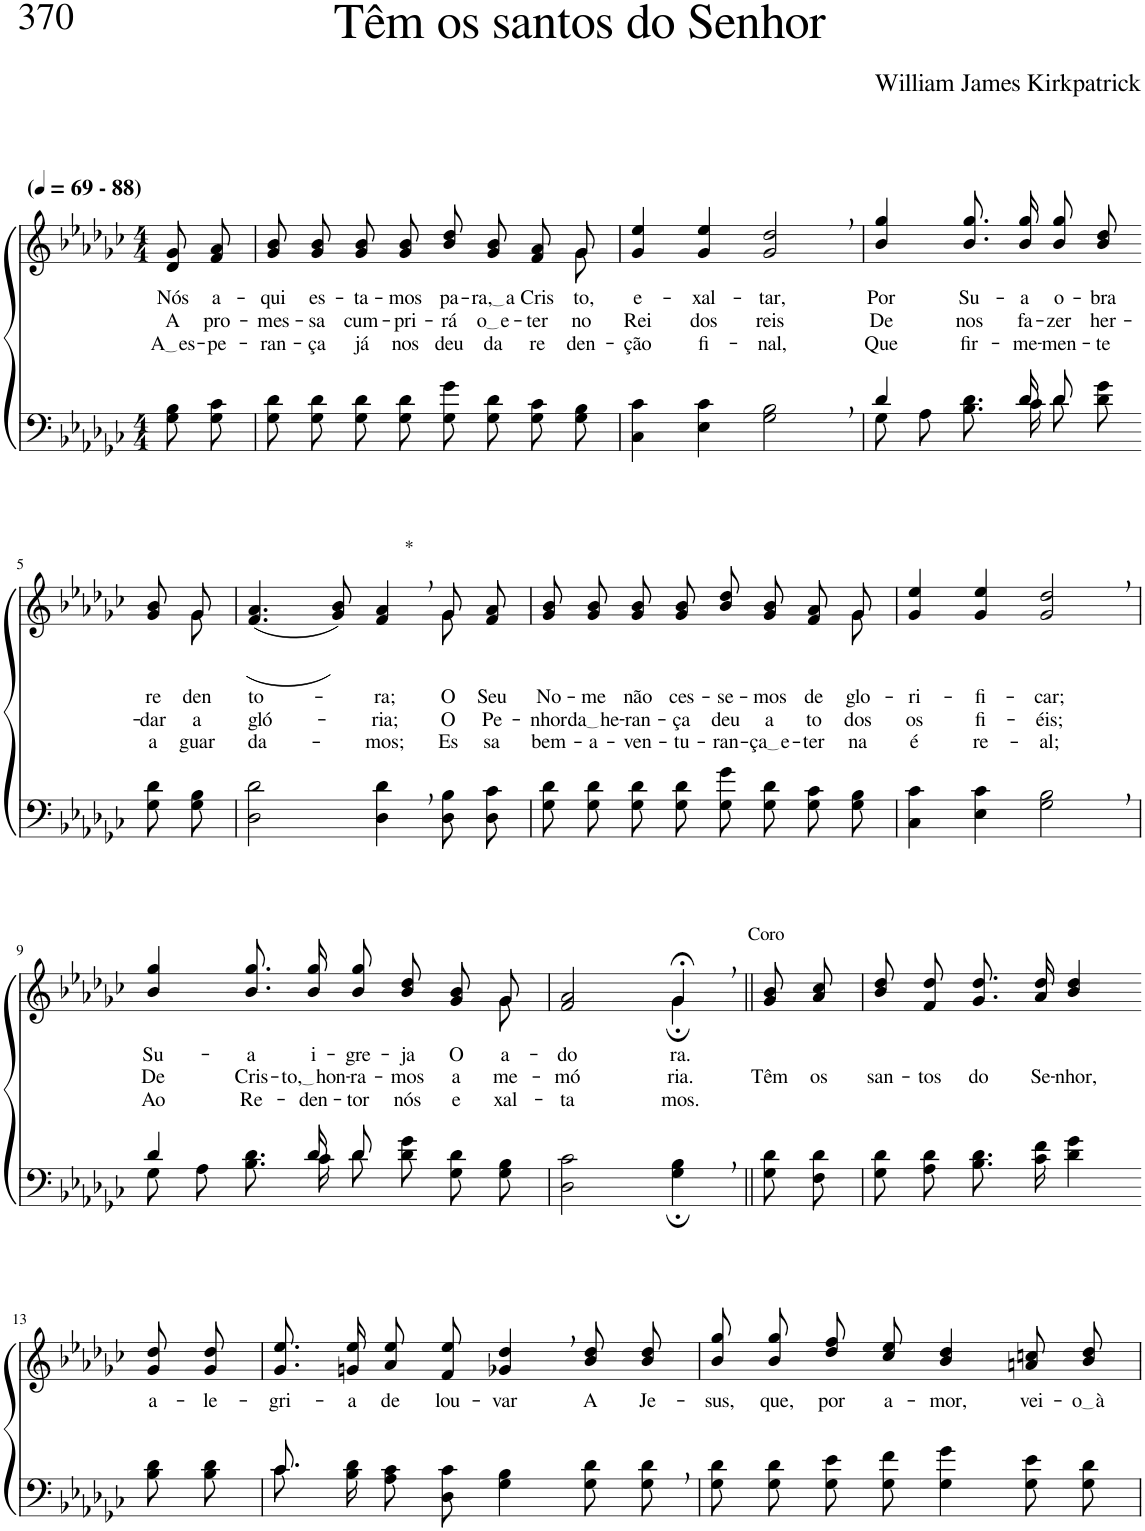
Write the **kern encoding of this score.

**kern	**kern	**text	**text	**text
*part2	*part1	*part1	*part1	*part1
*staff2	*staff1	*staff1	*staff1	*staff1
*I"Parte III e IV	*I"Parte I e II	*	*	*
*clefF4	*clefG2	*	*	*
*Trd2c3	*Trd2c3	*	*	*
*k[b-e-a-d-g-c-]	*k[b-e-a-d-g-c-]	*	*	*
*M4/4	*M4/4	*	*	*
*MM69	*MM69	*	*	*
=1	=1	=1	=1	=1
!	!LO:TX:a:B:t=(	!	!	!
!	!LO:TX:a:B:t=- 88)	!	!	!
!	!	!LO:LY:b	!LO:LY:b	!LO:LY:b
8G-\ 8B-\L	8d-/ 8g-/L	Nós	A	A es
!	!	!LO:LY:b	!LO:LY:b	!LO:LY:b
8G-\ 8c-\J	8f/ 8a-/J	a-	pro-	-pe-
=2	=2	=2	=2	=2
!	!	!LO:LY:b	!LO:LY:b	!LO:LY:b
*	*^	*	*	*
8G-\ 8d-\L	8g-/ 8b-/L	2..ryy	-qui	-mes-	-ran-
!	!	!	!LO:LY:b	!LO:LY:b	!LO:LY:b
8G-\ 8d-\J	8g-/ 8b-/J	.	es-	-sa	-ça
!	!	!	!LO:LY:b	!LO:LY:b	!LO:LY:b
8G-\ 8d-\L	8g-/ 8b-/L	.	-ta-	cum-	já
!	!	!	!LO:LY:b	!LO:LY:b	!LO:LY:b
8G-\ 8d-\J	8g-/ 8b-/J	.	-mos	-pri-	nos
!	!	!	!LO:LY:b	!LO:LY:b	!LO:LY:b
8G-\ 8g-\L	8b-\ 8dd-\L	.	pa-	-rá	deu
!	!	!	!LO:LY:b	!LO:LY:b	!LO:LY:b
8G-\ 8d-\J	8g-\ 8b-\J	.	ra, a	o e	da
!	!	!	!LO:LY:b	!LO:LY:b	!LO:LY:b
8G-\ 8c-\L	8f/ 8a-/L	.	Cris-	-ter-	re-
!	!	!	!LO:LY:b	!LO:LY:b	!LO:LY:b
8G-\ 8B-\J	8g-/J	8g-\	-to,	-no	-den-
=3	=3	=3	=3	=3	=3
!	!	!	!LO:LY:b	!LO:LY:b	!LO:LY:b
*	*v	*v	*	*	*
4C-\ 4c-\	4g-/ 4ee-/	e-	Rei	-ção
!	!	!LO:LY:b	!LO:LY:b	!LO:LY:b
4E-\ 4c-\	4g-/ 4ee-/	-xal-	dos	fi-
!	!	!LO:LY:b	!LO:LY:b	!LO:LY:b
2G-\, 2B-\,	2g-/, 2dd-/,	-tar,	reis	-nal,
=4	=4	=4	=4	=4
*^	*	*	*	*
!	!	!	!LO:LY:b	!LO:LY:b	!LO:LY:b
4d-/	8G-\L	4b-/ 4gg-/	Por	De	Que
.	8A-\J	.	.	.	.
!	!	!	!LO:LY:b	!LO:LY:b	!LO:LY:b
8.ryy	8.B-\ 8.d-\L	8.b-\ 8.gg-\L	Su-	nos	fir-
!	!	!	!LO:LY:b	!LO:LY:b	!LO:LY:b
16d-/	16c-\Jk	16b-\ 16gg-\Jk	-a	fa-	-me-
!	!	!	!LO:LY:b	!LO:LY:b	!LO:LY:b
8d-/	8d-\L	8b-\ 8gg-\L	o-	-zer	-men-
!	!	!	!LO:LY:b	!LO:LY:b	!LO:LY:b
8ryy	8d-\ 8g-\J	8b-\ 8dd-\J	-bra	her-	-te
!!LO:LB:g=z
=5-	=5-	=5-	=5-	=5-	=5-
!	!	!	!LO:LY:b	!LO:LY:b	!LO:LY:b
*v	*v	*^	*	*	*
8G-\ 8d-\L	8g-/ 8b-/L	8ryy	re-	-dar	a-
!	!	!	!LO:LY:b	!LO:LY:b	!LO:LY:b
8G-\ 8B-\J	8g-/J	8g-\	-den-	a	-guar-
=6	=6	=6	=6	=6	=6
!	!	!	!LO:LY:b	!LO:LY:b	!LO:LY:b
2D-\ 2d-\	((4.f/ 4.a-/	2.ryy	-to-	gló-	-da-
.	8g-/ 8b-/))	.	.	.	.
!	!LO:TX:a:t=*	!	!	!	!
!	!	!	!LO:LY:b	!LO:LY:b	!LO:LY:b
4D-\, 4d-\,	4f/, 4a-/,	.	-ra;	-ria;	-mos;
!	!	!	!LO:LY:b	!LO:LY:b	!LO:LY:b
8D-\ 8B-\L	8g-/L	8g-\	O	O	Es-
!	!	!	!LO:LY:b	!LO:LY:b	!LO:LY:b
8D-\ 8c-\J	8f/ 8a-/J	8ryy	Seu	Pe-	-sa
=7	=7	=7	=7	=7	=7
!	!	!	!LO:LY:b	!LO:LY:b	!LO:LY:b
8G-\ 8d-\L	8g-/ 8b-/L	2..ryy	No-	-nhor	bem-
!	!	!	!LO:LY:b	!LO:LY:b	!LO:LY:b
8G-\ 8d-\J	8g-/ 8b-/J	.	-me	da he	-a-
!	!	!	!LO:LY:b	!LO:LY:b	!LO:LY:b
8G-\ 8d-\L	8g-/ 8b-/L	.	não	-ran-	-ven-
!	!	!	!LO:LY:b	!LO:LY:b	!LO:LY:b
8G-\ 8d-\J	8g-/ 8b-/J	.	ces-	-ça	-tu-
!	!	!	!LO:LY:b	!LO:LY:b	!LO:LY:b
8G-\ 8g-\L	8b-\ 8dd-\L	.	-se-	deu	-ran-
!	!	!	!LO:LY:b	!LO:LY:b	!LO:LY:b
8G-\ 8d-\J	8g-\ 8b-\J	.	-mos	a	ça e
!	!	!	!LO:LY:b	!LO:LY:b	!LO:LY:b
8G-\ 8c-\L	8f/ 8a-/L	.	de	to-	-ter-
!	!	!	!LO:LY:b	!LO:LY:b	!LO:LY:b
8G-\ 8B-\J	8g-/J	8g-\	glo-	-dos	-na
=8	=8	=8	=8	=8	=8
!	!	!	!LO:LY:b	!LO:LY:b	!LO:LY:b
*	*v	*v	*	*	*
4C-\ 4c-\	4g-/ 4ee-/	-ri-	os	é
!	!	!LO:LY:b	!LO:LY:b	!LO:LY:b
4E-\ 4c-\	4g-/ 4ee-/	-fi-	fi-	re-
!	!	!LO:LY:b	!LO:LY:b	!LO:LY:b
2G-\, 2B-\,	2g-/, 2dd-/,	-car;	-éis;	-al;
!!LO:LB:g=z
=9	=9	=9	=9	=9
*^	*	*	*	*
!	!	!	!LO:LY:b	!LO:LY:b	!LO:LY:b
*	*	*^	*	*	*
4d-/	8G-\L	4b-/ 4gg-/	2..ryy	Su-	De	Ao
.	8A-\J	.	.	.	.	.
!	!	!	!	!LO:LY:b	!LO:LY:b	!LO:LY:b
8.ryy	8.B-\ 8.d-\L	8.b-\ 8.gg-\L	.	-a	Cris-	Re-
!	!	!	!	!LO:LY:b	!LO:LY:b	!LO:LY:b
16d-/	16c-\Jk	16b-\ 16gg-\Jk	.	i-	to, hon	-den-
!	!	!	!	!LO:LY:b	!LO:LY:b	!LO:LY:b
8d-/	8d-\L	8b-\ 8gg-\L	.	-gre-	-ra-	-tor
!	!	!	!	!LO:LY:b	!LO:LY:b	!LO:LY:b
4.ryy	8d-\ 8g-\J	8b-\ 8dd-\J	.	-ja	-mos	nós
!	!	!	!	!LO:LY:b	!LO:LY:b	!LO:LY:b
.	8G-\ 8d-\L	8g-/ 8b-/L	.	O	a	e-
!	!	!	!	!LO:LY:b	!LO:LY:b	!LO:LY:b
.	8G-\ 8B-\J	8g-/J	8g-\	a-	me-	-xal-
=10	=10	=10	=10	=10	=10	=10
!	!	!	!	!LO:LY:b	!LO:LY:b	!LO:LY:b
*v	*v	*	*	*	*	*
2D-\ 2c-\	2ryy	2f/ 2a-/	-do-	-mó-	-ta-
!	!LO:TX:a:t=Coro	!	!	!	!
!	!	!	!LO:LY:b	!LO:LY:b	!LO:LY:b
4G-\;, 4B-\;,	4g-;<,\	4g-;/	-ra.	-ria.	-mos.
=11||	=11||	=11||	=11||	=11||	=11||
!	!	!	!	!LO:LY:b	!
*	*v	*v	*	*	*
8G-\ 8d-\L	8g-/ 8b-/L	.	Têm	.
!	!	!	!LO:LY:b	!
8F\ 8d-\J	8a-/ 8cc-/J	.	os	.
=12	=12	=12	=12	=12
!	!	!	!LO:LY:b	!
8G-\ 8d-\L	8b-\ 8dd-\L	.	san-	.
!	!	!	!LO:LY:b	!
8A-\ 8d-\J	8f\ 8dd-\J	.	-tos	.
!	!	!	!LO:LY:b	!
8.B-\ 8.d-\L	8.g-\ 8.dd-\L	.	do	.
!	!	!	!LO:LY:b	!
16c-\ 16f\Jk	16a-\ 16dd-\Jk	.	Se-	.
!	!	!	!LO:LY:b	!
4d-\ 4g-\	4b-/ 4dd-/	.	-nhor,	.
!!LO:LB:g=z
=13-	=13-	=13-	=13-	=13-
!	!	!LO:LY:b	!	!
8B-\ 8d-\L	8g-\ 8dd-\L	a-	.	.
!	!	!LO:LY:b	!	!
8B-\ 8d-\J	8g-\ 8dd-\J	-le-	.	.
=14	=14	=14	=14	=14
*^	*	*	*	*
!	!	!	!LO:LY:b	!	!
8.c-/	8.c-\L	8.g-\ 8.ee-\L	-gri-	.	.
!	!	!	!LO:LY:b	!	!
2ryy	16B-\ 16d-\Jk	16gn\ 16ee-\Jk	-a	.	.
!	!	!	!LO:LY:b	!	!
.	8A-\ 8c-\L	8a-\ 8ee-\L	de	.	.
!	!	!	!LO:LY:b	!	!
.	8D-\ 8c-\J	8f\ 8ee-\J	lou-	.	.
!	!	!	!LO:LY:b	!	!
.	4G-\ 4B-\	4g-X/, 4dd-/,	-var	.	.
4ryy	.	.	.	.	.
!	!	!	!LO:LY:b	!	!
.	8G-\ 8d-\L	8b-\ 8dd-\L	A	.	.
!	!	!	!LO:LY:b	!	!
.	8G-\ 8d-\J	8b-\ 8dd-\J	Je-	.	.
16ryy	.	.	.	.	.
*v	*v	*	*	*	*
=15	=15	=15	=15	=15
!	!	!LO:LY:b	!	!
8G-\ 8d-\L	8b-\ 8gg-\L	-sus,	.	.
!	!	!LO:LY:b	!	!
8G-\ 8d-\J	8b-\ 8gg-\J	que,	.	.
!	!	!LO:LY:b	!	!
8G-\ 8e-\L	8dd-\ 8ff\L	por	.	.
!	!	!LO:LY:b	!	!
8G-\ 8f\J	8cc-\ 8ee-\J	a-	.	.
!	!	!LO:LY:b	!	!
4G-\ 4g-\	4b-/ 4dd-/	-mor,	.	.
!	!	!LO:LY:b	!	!
8G-\ 8e-\L	8an\ 8ccn\L	vei-	.	.
!	!	!LO:LY:b	!	!
8G-\ 8d-\J	8b-\ 8dd-\J	o à	.	.
=	=	=	=	=
*-	*-	*-	*-	*-
